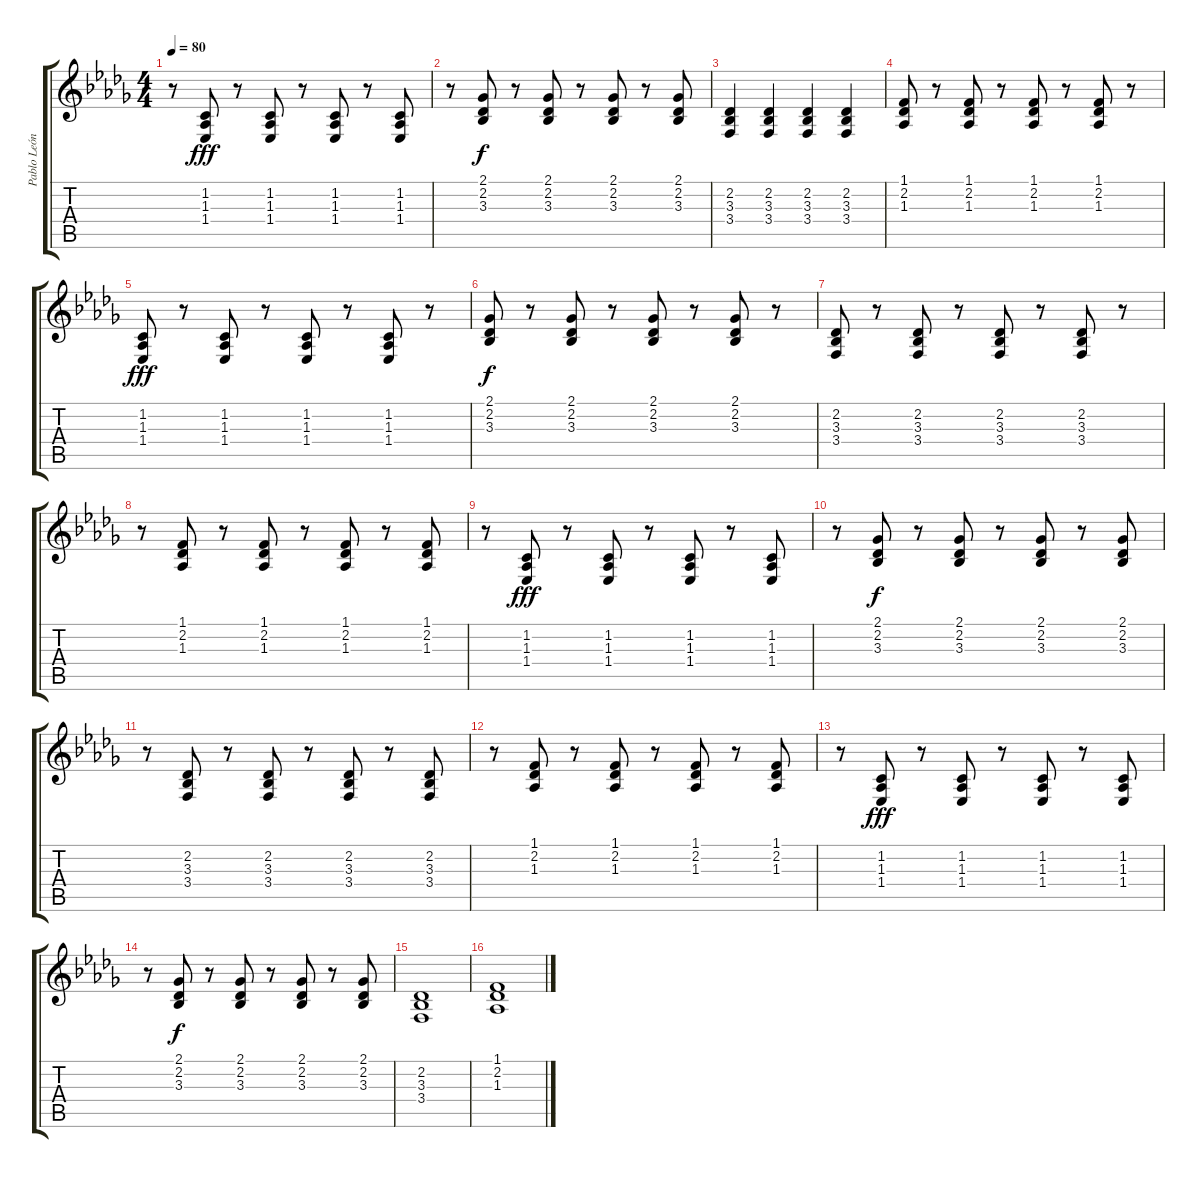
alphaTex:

\track ("Pablo León" "Pablo León") {instrument voiceoohs}
\staff {score tabs}
\tuning (E4 B3 G3 D3 A2 E2) {hide}
\ts (4 4)
\tempo 80
\clef g2
\ks bbminor
r.8{dy f} (1.2 1.3 1.4).8{dy fff} r.8 (1.2 1.3 1.4).8 r.8 (1.2 1.3 1.4).8 r.8 (1.2 1.3 1.4).8 |
r.8 (2.1 2.2 3.3).8{dy f} r.8 (2.1 2.2 3.3).8 r.8 (2.1 2.2 3.3).8 r.8 (2.1 2.2 3.3).8 |
(2.2 3.3 3.4).4 (2.2 3.3 3.4).4 (2.2 3.3 3.4).4 (2.2 3.3 3.4).4 |
(1.1 2.2 1.3).8 r.8 (1.1 2.2 1.3).8 r.8 (1.1 2.2 1.3).8 r.8 (1.1 2.2 1.3).8 r.8 |
(1.2 1.3 1.4).8{dy fff} r.8 (1.2 1.3 1.4).8 r.8 (1.2 1.3 1.4).8 r.8 (1.2 1.3 1.4).8 r.8 |
(2.1 2.2 3.3).8{dy f} r.8 (2.1 2.2 3.3).8 r.8 (2.1 2.2 3.3).8 r.8 (2.1 2.2 3.3).8 r.8 |
(2.2 3.3 3.4).8 r.8 (2.2 3.3 3.4).8 r.8 (2.2 3.3 3.4).8 r.8 (2.2 3.3 3.4).8 r.8 |
r.8 (1.1 2.2 1.3).8 r.8 (1.1 2.2 1.3).8 r.8 (1.1 2.2 1.3).8 r.8 (1.1 2.2 1.3).8 |
r.8 (1.2 1.3 1.4).8{dy fff} r.8 (1.2 1.3 1.4).8 r.8 (1.2 1.3 1.4).8 r.8 (1.2 1.3 1.4).8 |
r.8 (2.1 2.2 3.3).8{dy f} r.8 (2.1 2.2 3.3).8 r.8 (2.1 2.2 3.3).8 r.8 (2.1 2.2 3.3).8 |
r.8 (2.2 3.3 3.4).8 r.8 (2.2 3.3 3.4).8 r.8 (2.2 3.3 3.4).8 r.8 (2.2 3.3 3.4).8 |
r.8 (1.1 2.2 1.3).8 r.8 (1.1 2.2 1.3).8 r.8 (1.1 2.2 1.3).8 r.8 (1.1 2.2 1.3).8 |
r.8 (1.2 1.3 1.4).8{dy fff} r.8 (1.2 1.3 1.4).8 r.8 (1.2 1.3 1.4).8 r.8 (1.2 1.3 1.4).8 |
r.8 (2.1 2.2 3.3).8{dy f} r.8 (2.1 2.2 3.3).8 r.8 (2.1 2.2 3.3).8 r.8 (2.1 2.2 3.3).8 |
(2.2 3.3 3.4).1{volume 14} |
(1.1 2.2 1.3).1
